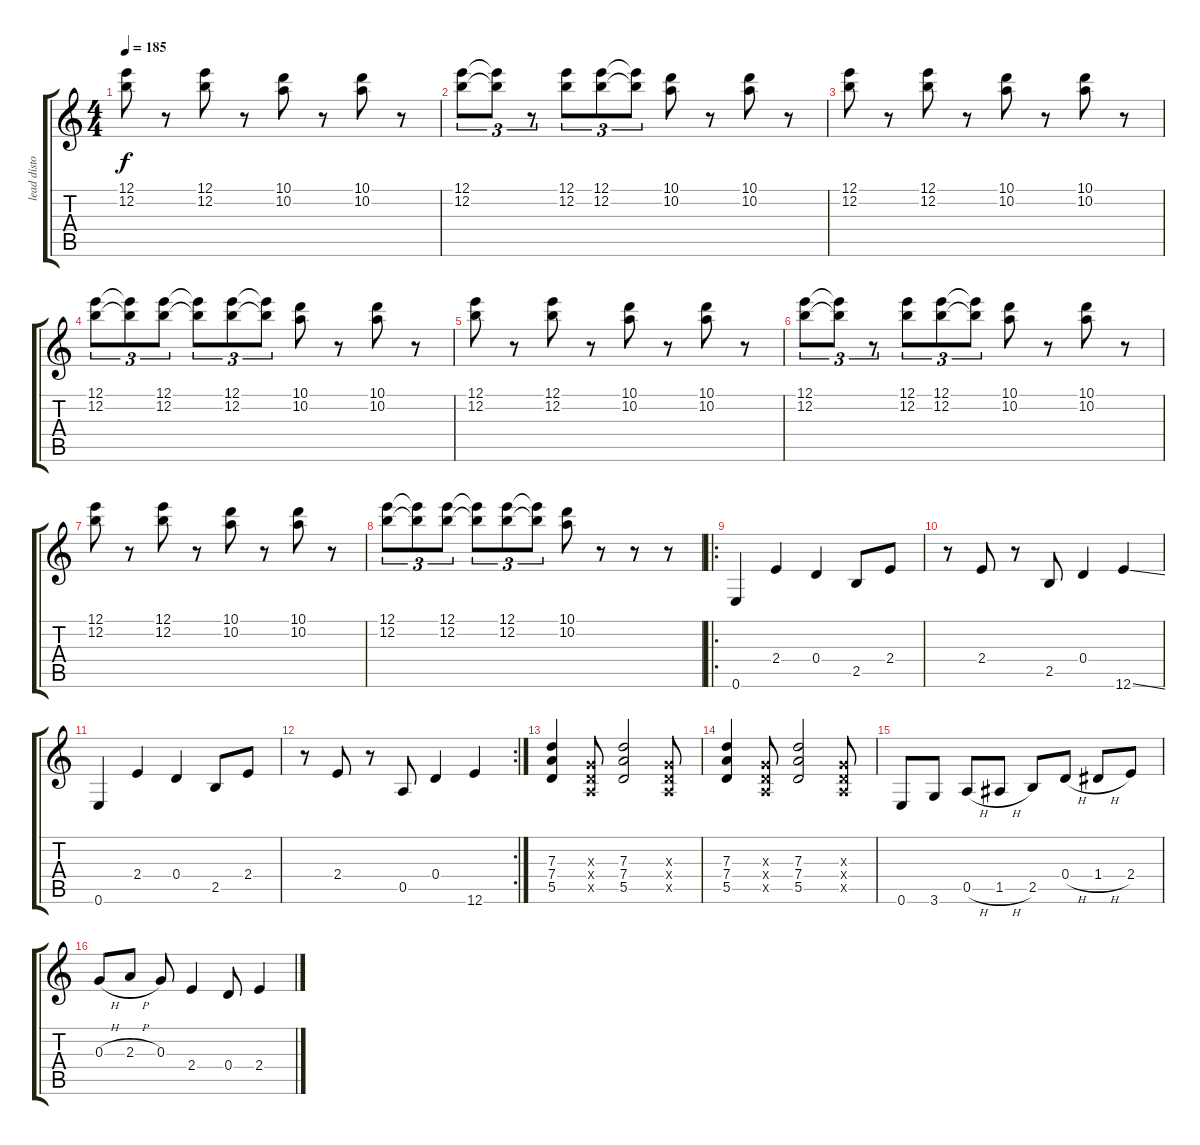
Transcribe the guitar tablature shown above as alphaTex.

\track ("lead distortion" "lead disto") {instrument distortionguitar}
\staff {score tabs}
\tuning (E4 B3 G3 D3 A2 E2) {hide}
\ts (4 4)
\tempo 185
\clef g2
\ks c
(12.1 12.2).8{dy f} r.8 (12.1 12.2).8 r.8 (10.1 10.2).8 r.8 (10.1 10.2).8 r.8 |
(12.1 12.2).8{tu (3 2)} (12.1{t} 12.2{t}).8{tu (3 2)} r.8{tu (3 2)} (12.1 12.2).8{tu (3 2)} (12.1 12.2).8{tu (3 2)} (12.1{t} 12.2{t}).8{tu (3 2)} (10.1 10.2).8 r.8 (10.1 10.2).8 r.8 |
(12.1 12.2).8 r.8 (12.1 12.2).8 r.8 (10.1 10.2).8 r.8 (10.1 10.2).8 r.8 |
(12.1 12.2).8{tu (3 2)} (12.1{t} 12.2{t}).8{tu (3 2)} (12.1 12.2).8{tu (3 2)} (12.1{t} 12.2{t}).8{tu (3 2)} (12.1 12.2).8{tu (3 2)} (12.1{t} 12.2{t}).8{tu (3 2)} (10.1 10.2).8 r.8 (10.1 10.2).8 r.8 |
(12.1 12.2).8 r.8 (12.1 12.2).8 r.8 (10.1 10.2).8 r.8 (10.1 10.2).8 r.8 |
(12.1 12.2).8{tu (3 2)} (12.1{t} 12.2{t}).8{tu (3 2)} r.8{tu (3 2)} (12.1 12.2).8{tu (3 2)} (12.1 12.2).8{tu (3 2)} (12.1{t} 12.2{t}).8{tu (3 2)} (10.1 10.2).8 r.8 (10.1 10.2).8 r.8 |
(12.1 12.2).8 r.8 (12.1 12.2).8 r.8 (10.1 10.2).8 r.8 (10.1 10.2).8 r.8 |
(12.1 12.2).8{tu (3 2)} (12.1{t} 12.2{t}).8{tu (3 2)} (12.1 12.2).8{tu (3 2)} (12.1{t} 12.2{t}).8{tu (3 2)} (12.1 12.2).8{tu (3 2)} (12.1{t} 12.2{t}).8{tu (3 2)} (10.1 10.2).8 r.8 r.8 r.8 |
\ro
0.6.4 2.4.4 0.4.4 2.5.8 2.4.8 |
r.8 2.4.8 r.8 2.5.8 0.4.4 12.6{ss}.4 |
0.6.4 2.4.4 0.4.4 2.5.8 2.4.8 |
\rc 2
r.8 2.4.8 r.8 0.5.8 0.4.4 12.6.4 |
(7.3 7.4 5.5).4 (0.3{x} 0.4{x} 0.5{x}).8 (7.3 7.4 5.5).2 (0.3{x} 0.4{x} 0.5{x}).8 |
(7.3 7.4 5.5).4 (0.3{x} 0.4{x} 0.5{x}).8 (7.3 7.4 5.5).2 (0.3{x} 0.4{x} 0.5{x}).8 |
0.6.8 3.6.8 0.5{h}.8 1.5{h}.8 2.5.8 0.4{h}.8 1.4{h}.8 2.4.8 |
0.3{h}.8 2.3{h}.8 0.3.8 2.4.4 0.4.8 2.4.4
